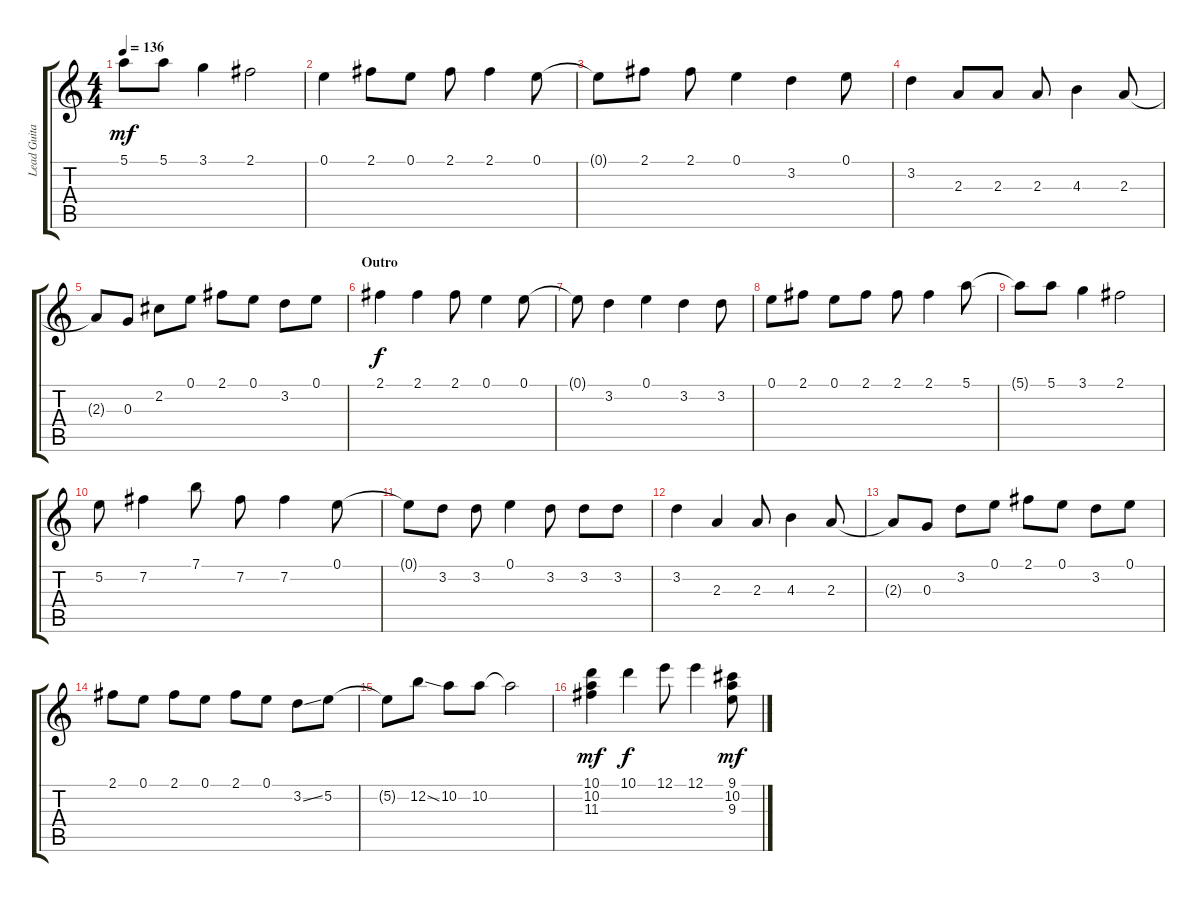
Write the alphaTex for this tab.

\track ("Lead Guitar I" "Lead Guita") {instrument electricguitarjazz}
\staff {score tabs}
\tuning (E4 B3 G3 D3 A2 E2) {hide}
\ts (4 4)
\tempo 136
\clef g2
\ks c
5.1{t}.8{dy mf} 5.1.8 3.1.4 2.1.2 |
0.1.4 2.1.8 0.1.8 2.1.8 2.1.4 0.1.8 |
0.1{t}.8 2.1.8 2.1.8 0.1.4 3.2.4 0.1.8 |
3.2.4 2.3.8 2.3.8 2.3.8 4.3.4 2.3.8 |
2.3{t}.8 0.3.8 2.2.8 0.1.8 2.1.8 0.1.8 3.2.8 0.1.8 |
\section ("" "Outro")
2.1.4{dy f} 2.1.4 2.1.8 0.1.4 0.1.8 |
0.1{t}.8 3.2.4 0.1.4 3.2.4 3.2.8 |
0.1.8 2.1.8 0.1.8 2.1.8 2.1.8 2.1.4 5.1.8 |
5.1{t}.8 5.1.8 3.1.4 2.1.2 |
5.2.8 7.2.4 7.1.8 7.2.8 7.2.4 0.1.8 |
0.1{t}.8 3.2.8 3.2.8 0.1.4 3.2.8 3.2.8 3.2.8 |
3.2.4 2.3.4 2.3.8 4.3.4 2.3.8 |
2.3{t}.8 0.3.8 3.2.8 0.1.8 2.1.8 0.1.8 3.2.8 0.1.8 |
2.1.8 0.1.8 2.1.8 0.1.8 2.1.8 0.1.8 3.2{ss}.8 5.2.8 |
5.2{t}.8 12.2{ss}.8 10.2.8 10.2.8 10.2{t}.2 |
(10.1 10.2 11.3).4{dy mf} 10.1.4{dy f} 12.1.8 12.1.4 (9.1 10.2 9.3).8{dy mf}
